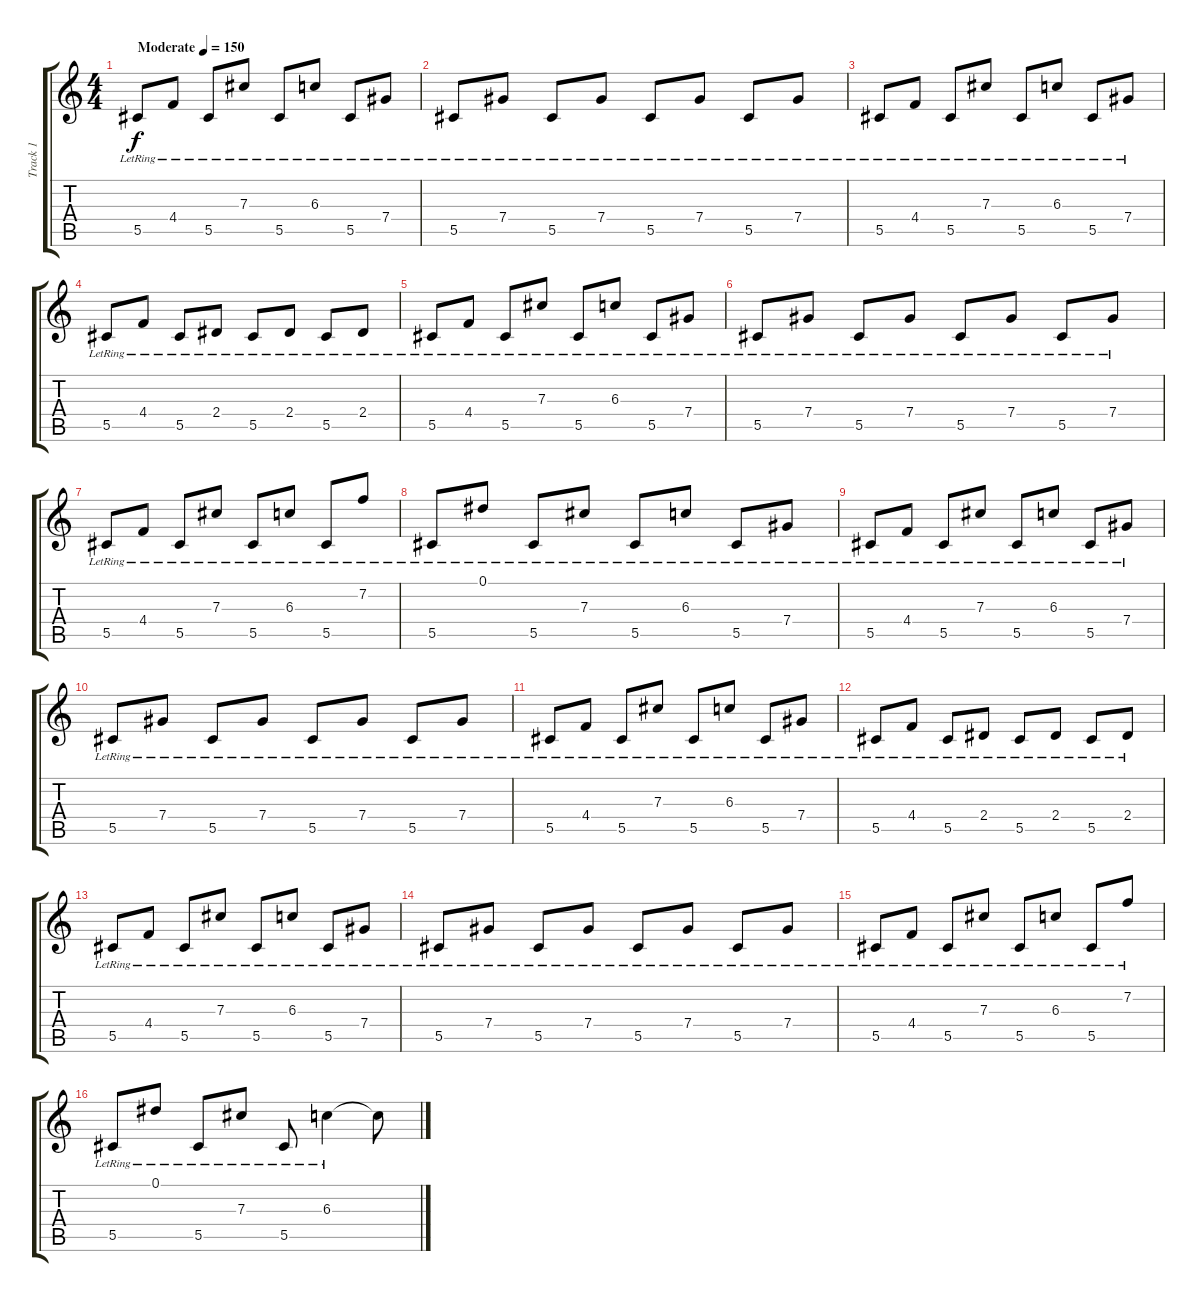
\track ("Track 1" "Track 1") {instrument distortionguitar}
\staff {score tabs}
\tuning (Eb4 Bb3 Gb3 Db3 Ab2 Db2) {hide}
\ts (4 4)
\tempo (150 "Moderate")
\clef g2
\ks c
5.5{lr}.8{dy f instrument distortionguitar} 4.4{lr}.8 5.5{lr}.8 7.3{lr}.8 5.5{lr}.8 6.3{lr}.8 5.5{lr}.8 7.4{lr}.8 |
5.5{lr}.8 7.4{lr}.8 5.5{lr}.8 7.4{lr}.8 5.5{lr}.8 7.4{lr}.8 5.5{lr}.8 7.4{lr}.8 |
5.5{lr}.8 4.4{lr}.8 5.5{lr}.8 7.3{lr}.8 5.5{lr}.8 6.3{lr}.8 5.5{lr}.8 7.4{lr}.8 |
5.5{lr}.8 4.4{lr}.8 5.5{lr}.8 2.4{lr}.8 5.5{lr}.8 2.4{lr}.8 5.5{lr}.8 2.4{lr}.8 |
5.5{lr}.8 4.4{lr}.8 5.5{lr}.8 7.3{lr}.8 5.5{lr}.8 6.3{lr}.8 5.5{lr}.8 7.4{lr}.8 |
5.5{lr}.8 7.4{lr}.8 5.5{lr}.8 7.4{lr}.8 5.5{lr}.8 7.4{lr}.8 5.5{lr}.8 7.4{lr}.8 |
5.5{lr}.8 4.4{lr}.8 5.5{lr}.8 7.3{lr}.8 5.5{lr}.8 6.3{lr}.8 5.5{lr}.8 7.2{lr}.8 |
5.5{lr}.8 0.1{lr}.8 5.5{lr}.8 7.3{lr}.8 5.5{lr}.8 6.3{lr}.8 5.5{lr}.8 7.4{lr}.8 |
5.5{lr}.8 4.4{lr}.8 5.5{lr}.8 7.3{lr}.8 5.5{lr}.8 6.3{lr}.8 5.5{lr}.8 7.4{lr}.8 |
5.5{lr}.8 7.4{lr}.8 5.5{lr}.8 7.4{lr}.8 5.5{lr}.8 7.4{lr}.8 5.5{lr}.8 7.4{lr}.8 |
5.5{lr}.8 4.4{lr}.8 5.5{lr}.8 7.3{lr}.8 5.5{lr}.8 6.3{lr}.8 5.5{lr}.8 7.4{lr}.8 |
5.5{lr}.8 4.4{lr}.8 5.5{lr}.8 2.4{lr}.8 5.5{lr}.8 2.4{lr}.8 5.5{lr}.8 2.4{lr}.8 |
5.5{lr}.8 4.4{lr}.8 5.5{lr}.8 7.3{lr}.8 5.5{lr}.8 6.3{lr}.8 5.5{lr}.8 7.4{lr}.8 |
5.5{lr}.8 7.4{lr}.8 5.5{lr}.8 7.4{lr}.8 5.5{lr}.8 7.4{lr}.8 5.5{lr}.8 7.4{lr}.8 |
5.5{lr}.8 4.4{lr}.8 5.5{lr}.8 7.3{lr}.8 5.5{lr}.8 6.3{lr}.8 5.5{lr}.8 7.2{lr}.8 |
5.5{lr}.8 0.1{lr}.8 5.5{lr}.8 7.3{lr}.8 5.5{lr}.8 6.3{lr}.4 6.3{t}.8
